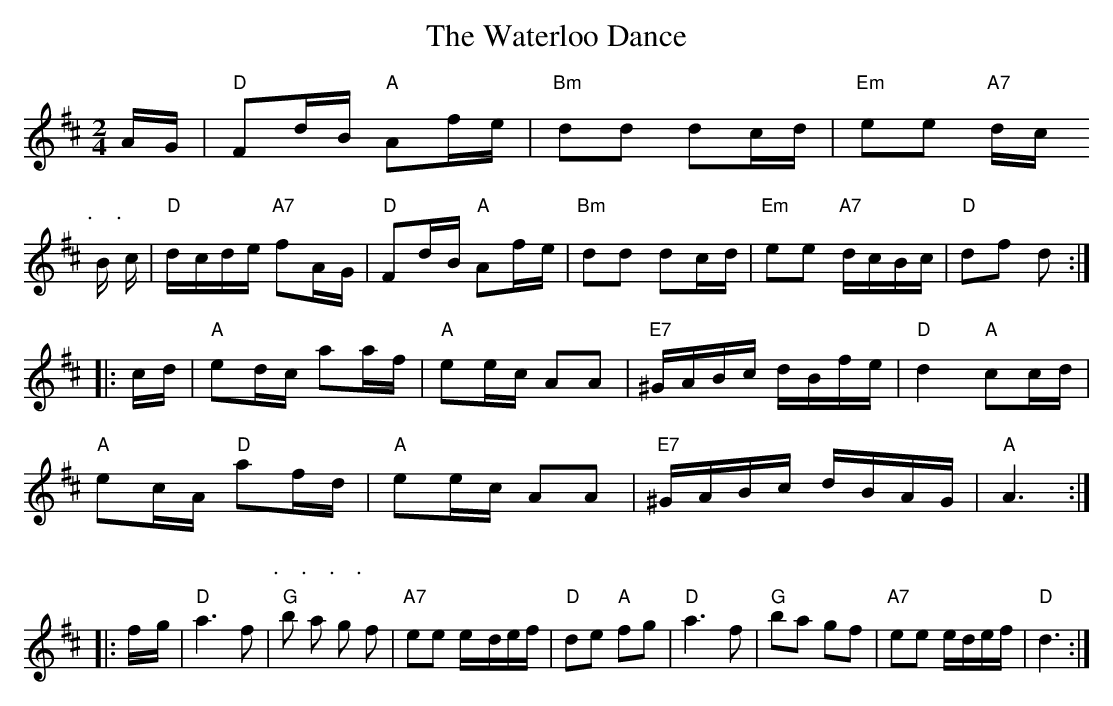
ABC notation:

X:1
T:The Waterloo Dance
M:2/4
L:1/4
K:D
A/4-G/4|"D"F/2d/4-B/4 "A"A/2f/4-e/4|"Bm"d/2d/2 d/2c/4-d/4|\
"Em"e/2e/2 "A7"d/4-c/4
P:\.
B/4\
P:\.
c/4|"D"d/4-c/4d/4e/4 "A7"f/2A/4-G/4|"D"F/2d/4-B/4 "A"A/2f/4-e/4|\
"Bm"d/2d/2 d/2c/4-d/4|"Em"e/2e/2 "A7"d/4c/4B/4c/4|"D"d/2f/2 d/2:|
|:c/4-d/4|"A"e/2d/4-c/4 a/2a/4-f/4|"A"e/2e/4c/4 A/2A/2|\
"E7"^G/4A/4B/4c/4 d/4B/4f/4e/4|"D"d "A"c/2c/4-d/4|
"A"e/2c/4-A/4 "D"a/2f/4-d/4|"A"e/2e/4-c/4 A/2A/2|\
"E7"^G/4A/4B/4c/4 d/4B/4A/4G/4|"A"A3/2:|
|:f/4-g/4|"D"a3/2f/2|"G"\
P:\.
b/2\
P:\.
a/2 \
P:\.
g/2\
P:\.
f/2|"A7"e/2e/2 e/4-d/4e/4f/4|"D"d/2e/2 "A"f/2g/2|"D"a3/2f/2|"G"b/2a/2 g/2f/2|\
"A7"e/2e/2 e/4d/4e/4f/4|"D"d3/2:|
